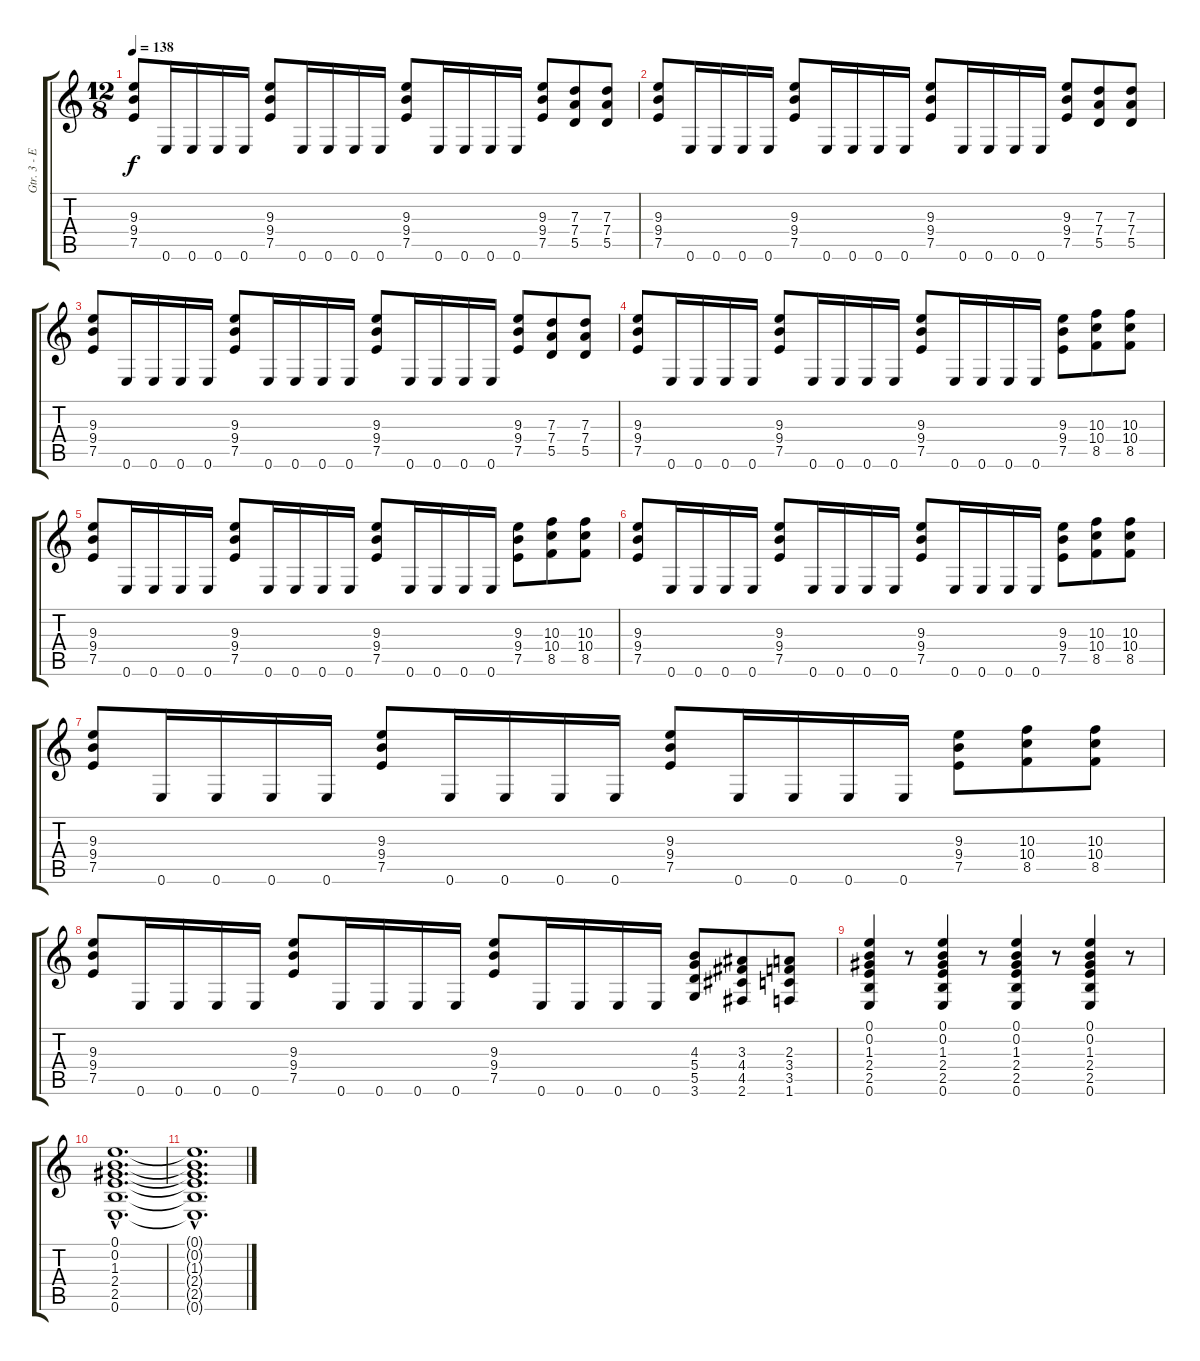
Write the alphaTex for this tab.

\track ("Gtr. 3 - Electric Gtr." "Gtr. 3 - E") {instrument distortionguitar}
\staff {score tabs}
\tuning (E4 B3 G3 D3 A2 E2) {hide}
\ts (12 8)
\tempo 138
\clef g2
\ks c
(9.3 9.4 7.5).8{dy f} 0.6.16 0.6.16 0.6.16 0.6.16 (9.3 9.4 7.5).8 0.6.16 0.6.16 0.6.16 0.6.16 (9.3 9.4 7.5).8 0.6.16 0.6.16 0.6.16 0.6.16 (9.3 9.4 7.5).8 (7.3 7.4 5.5).8 (7.3 7.4 5.5).8 |
(9.3 9.4 7.5).8 0.6.16 0.6.16 0.6.16 0.6.16 (9.3 9.4 7.5).8 0.6.16 0.6.16 0.6.16 0.6.16 (9.3 9.4 7.5).8 0.6.16 0.6.16 0.6.16 0.6.16 (9.3 9.4 7.5).8 (7.3 7.4 5.5).8 (7.3 7.4 5.5).8 |
(9.3 9.4 7.5).8 0.6.16 0.6.16 0.6.16 0.6.16 (9.3 9.4 7.5).8 0.6.16 0.6.16 0.6.16 0.6.16 (9.3 9.4 7.5).8 0.6.16 0.6.16 0.6.16 0.6.16 (9.3 9.4 7.5).8 (7.3 7.4 5.5).8 (7.3 7.4 5.5).8 |
(9.3 9.4 7.5).8 0.6.16 0.6.16 0.6.16 0.6.16 (9.3 9.4 7.5).8 0.6.16 0.6.16 0.6.16 0.6.16 (9.3 9.4 7.5).8 0.6.16 0.6.16 0.6.16 0.6.16 (9.3 9.4 7.5).8 (10.3 10.4 8.5).8 (10.3 10.4 8.5).8 |
(9.3 9.4 7.5).8 0.6.16 0.6.16 0.6.16 0.6.16 (9.3 9.4 7.5).8 0.6.16 0.6.16 0.6.16 0.6.16 (9.3 9.4 7.5).8 0.6.16 0.6.16 0.6.16 0.6.16 (9.3 9.4 7.5).8 (10.3 10.4 8.5).8 (10.3 10.4 8.5).8 |
(9.3 9.4 7.5).8 0.6.16 0.6.16 0.6.16 0.6.16 (9.3 9.4 7.5).8 0.6.16 0.6.16 0.6.16 0.6.16 (9.3 9.4 7.5).8 0.6.16 0.6.16 0.6.16 0.6.16 (9.3 9.4 7.5).8 (10.3 10.4 8.5).8 (10.3 10.4 8.5).8 |
(9.3 9.4 7.5).8 0.6.16 0.6.16 0.6.16 0.6.16 (9.3 9.4 7.5).8 0.6.16 0.6.16 0.6.16 0.6.16 (9.3 9.4 7.5).8 0.6.16 0.6.16 0.6.16 0.6.16 (9.3 9.4 7.5).8 (10.3 10.4 8.5).8 (10.3 10.4 8.5).8 |
(9.3 9.4 7.5).8 0.6.16 0.6.16 0.6.16 0.6.16 (9.3 9.4 7.5).8 0.6.16 0.6.16 0.6.16 0.6.16 (9.3 9.4 7.5).8 0.6.16 0.6.16 0.6.16 0.6.16 (4.3 5.4 5.5 3.6).8 (3.3 4.4 4.5 2.6).8 (2.3 3.4 3.5 1.6).8 |
(0.1 0.2 1.3 2.4 2.5 0.6).4 r.8 (0.1 0.2 1.3 2.4 2.5 0.6).4 r.8 (0.1 0.2 1.3 2.4 2.5 0.6).4 r.8 (0.1 0.2 1.3 2.4 2.5 0.6).4 r.8 |
(0.1{hac} 0.2{hac} 1.3{hac} 2.4{hac} 2.5{hac} 0.6{hac}).1{d} |
(0.1{hac t} 0.2{hac t} 1.3{hac t} 2.4{hac t} 2.5{hac t} 0.6{hac t}).1{d volume 0}
